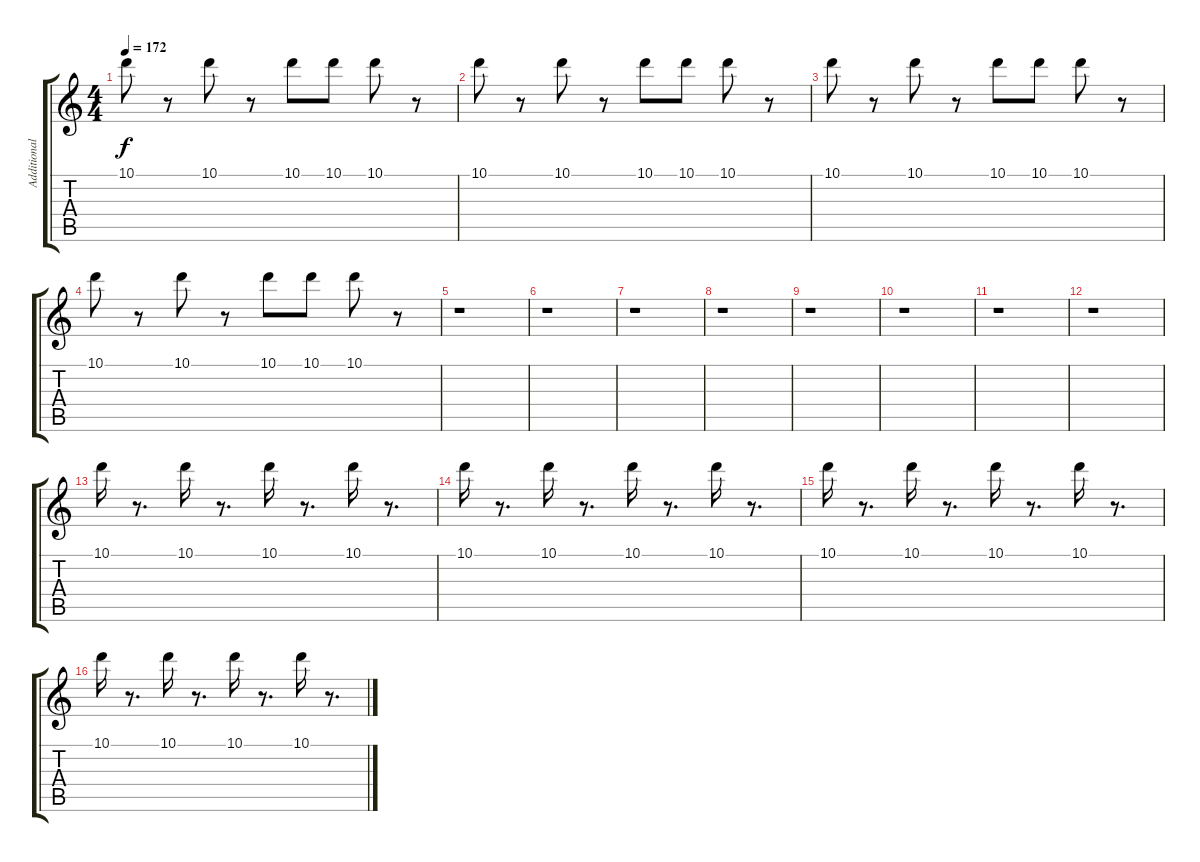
\track ("Additional Guitar/Overdub/Guitar2" "Additional") {instrument overdrivenguitar}
\staff {score tabs}
\tuning (E4 B3 G3 D3 A2 E2) {hide}
\ts (4 4)
\tempo 172
\clef g2
\ks c
10.1.8{dy f} r.8 10.1.8 r.8 10.1.8 10.1.8 10.1.8 r.8 |
10.1.8 r.8 10.1.8 r.8 10.1.8 10.1.8 10.1.8 r.8 |
10.1.8 r.8 10.1.8 r.8 10.1.8 10.1.8 10.1.8 r.8 |
10.1.8 r.8 10.1.8 r.8 10.1.8 10.1.8 10.1.8 r.8 |
r.1 |
r.1 |
r.1 |
r.1 |
r.1 |
r.1 |
r.1 |
r.1 |
10.1.16 r.8{d} 10.1.16 r.8{d} 10.1.16 r.8{d} 10.1.16 r.8{d} |
10.1.16 r.8{d} 10.1.16 r.8{d} 10.1.16 r.8{d} 10.1.16 r.8{d} |
10.1.16 r.8{d} 10.1.16 r.8{d} 10.1.16 r.8{d} 10.1.16 r.8{d} |
10.1.16 r.8{d} 10.1.16 r.8{d} 10.1.16 r.8{d} 10.1.16 r.8{d}
